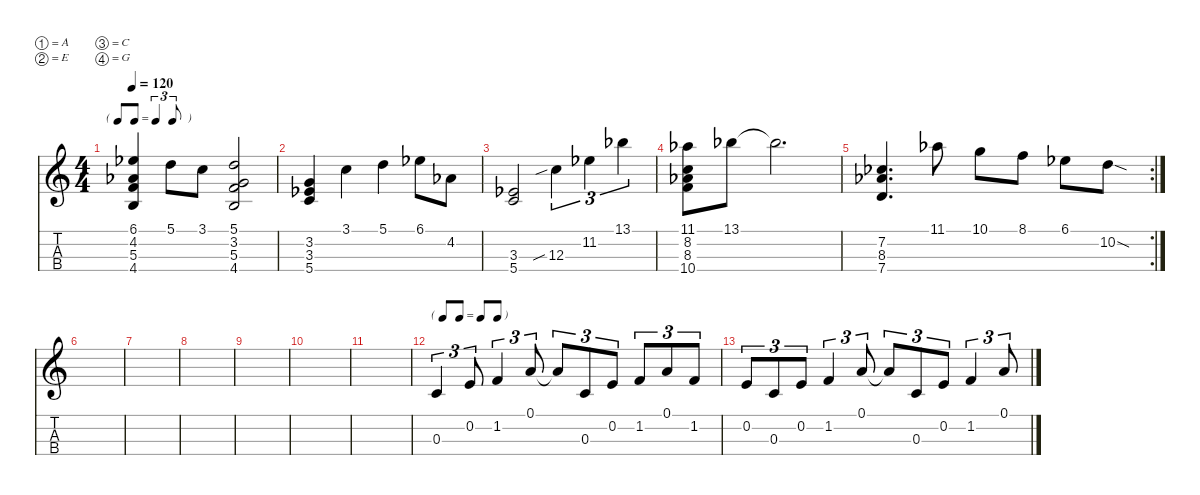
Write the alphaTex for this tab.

\defaultSystemsLayout 4
\hideDynamics
\bracketExtendMode nobrackets
\otherSystemsTrackNameOrientation horizontal
\track ("Ukulele" " ") {defaultSystemsLayout 4 instrument acousticguitarnylon}
\staff {score tabs}
\tuning (A4 E4 C4 G3)
\displaytranspose 0
\ts (4 4)
\tf triplet8th
\tempo 120
\clef g2
\ks c
(6.1{acc b} 4.4 5.3 4.2{acc b}).4{dy mf beam Up} 5.1.8{beam Down} 3.1.8{beam Down} (5.1 4.4 5.3 3.2).2{beam Up} |
(5.4 3.3{acc b} 3.2).4{beam Up} 3.1.4{beam Down} 5.1.4{beam Down} 6.1{acc b}.8{beam Down} 4.2{acc b}.8{beam Down} |
(5.4 3.3{acc b}).2{beam Up} 12.3{sib}.4{tu (3 2) beam Down} 11.2{acc b}.4{tu (3 2) beam Down} 13.1{acc b}.4{tu (3 2) beam Down} |
(10.4 8.3{acc b} 8.2 11.1{acc b}).8{beam Down} 13.1{acc b}.8{beam Down} 13.1{t acc b}.2{d beam Down} |
\rc 2
(7.4 8.3{acc b} 7.2{acc b}).4{d beam Up} 11.1{acc b}.8{beam Down} 10.1.8{beam Down} 8.1.8{beam Down} 6.1{acc b}.8{beam Down} 10.2{sod}.8{beam Down} |
|
|
|
|
|
|
\tf none
0.3.4{tu (3 2) beam Up} 0.2.8{tu (3 2) beam Up} 1.2.4{tu (3 2) beam Up} 0.1.8{tu (3 2) beam Up} 0.1{t}.8{tu (3 2) beam Up} 0.3.8{tu (3 2) beam Up} 0.2.8{tu (3 2) beam Up} 1.2.8{tu (3 2) beam Up} 0.1.8{tu (3 2) beam Up} 1.2.8{tu (3 2) beam Up} |
0.2.8{tu (3 2) beam Up} 0.3.8{tu (3 2) beam Up} 0.2.8{tu (3 2) beam Up} 1.2.4{tu (3 2) beam Up} 0.1.8{tu (3 2) beam Up} 0.1{t}.8{tu (3 2) beam Up} 0.3.8{tu (3 2) beam Up} 0.2.8{tu (3 2) beam Up} 1.2.4{tu (3 2) beam Up} 0.1.8{tu (3 2) beam Up}
